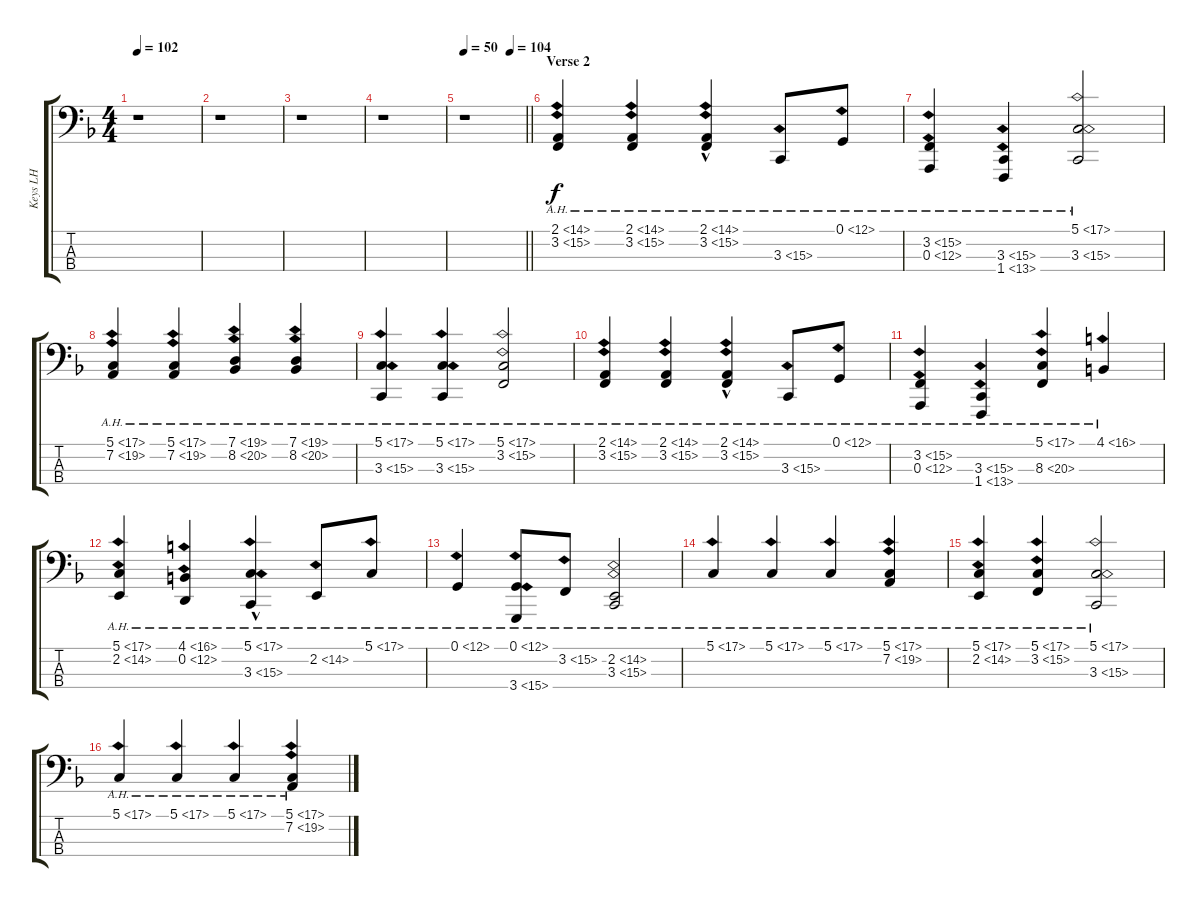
\track ("Keys LH" "Keys LH") {instrument lead2sawtooth}
\staff {score tabs}
\tuning (G2 D2 A1 E1) {hide}
\ts (4 4)
\tempo 102
\clef f4
\ks f
r.1{dy f} |
r.1 |
r.1 |
r.1 |
\tempo 50
\tempo (104 0.75)
\barLineRight lightlight
r.1 |
\section ("" "Verse 2")
(2.1{ah 12} 3.2{ah 12}).4 (2.1{ah 12} 3.2{ah 12}).4 (2.1{ah 12 hac} 3.2{ah 12}).4 3.3{ah 12}.8 0.1{ah 12}.8 |
(3.2{ah 12} 0.3{ah 12}).4 (3.3{ah 12} 1.4{ah 12}).4 (5.1{ah 12} 3.3{ah 12}).2 |
(5.1{ah 12} 7.2{ah 12}).4 (5.1{ah 12} 7.2{ah 12}).4 (7.1{ah 12} 8.2{ah 12}).4 (7.1{ah 12} 8.2{ah 12}).4 |
(5.1{ah 12} 3.3{ah 12}).4 (5.1{ah 12} 3.3{ah 12}).4 (5.1{ah 12} 3.2{ah 12}).2 |
(2.1{ah 12} 3.2{ah 12}).4 (2.1{ah 12} 3.2{ah 12}).4 (2.1{ah 12 hac} 3.2{ah 12}).4 3.3{ah 12}.8 0.1{ah 12}.8 |
(3.2{ah 12} 0.3{ah 12}).4 (3.3{ah 12} 1.4{ah 12}).4 (5.1{ah 12} 8.3{ah 12}).4 4.1{ah 12}.4 |
(5.1{ah 12} 2.2{ah 12}).4 (4.1{ah 12} 0.2{ah 12}).4 (5.1{ah 12 hac} 3.3{ah 12}).4 2.2{ah 12}.8 5.1{ah 12}.8 |
0.1{ah 12}.4 (0.1{ah 12} 3.4{ah 12}).8 3.2{ah 12}.8 (2.2{ah 12} 3.3{ah 12}).2 |
5.1{ah 12}.4 5.1{ah 12}.4 5.1{ah 12}.4 (5.1{ah 12} 7.2{ah 12}).4 |
(5.1{ah 12} 2.2{ah 12}).4 (5.1{ah 12} 3.2{ah 12}).4 (5.1{ah 12} 3.3{ah 12}).2 |
5.1{ah 12}.4 5.1{ah 12}.4 5.1{ah 12}.4 (5.1{ah 12} 7.2{ah 12}).4
